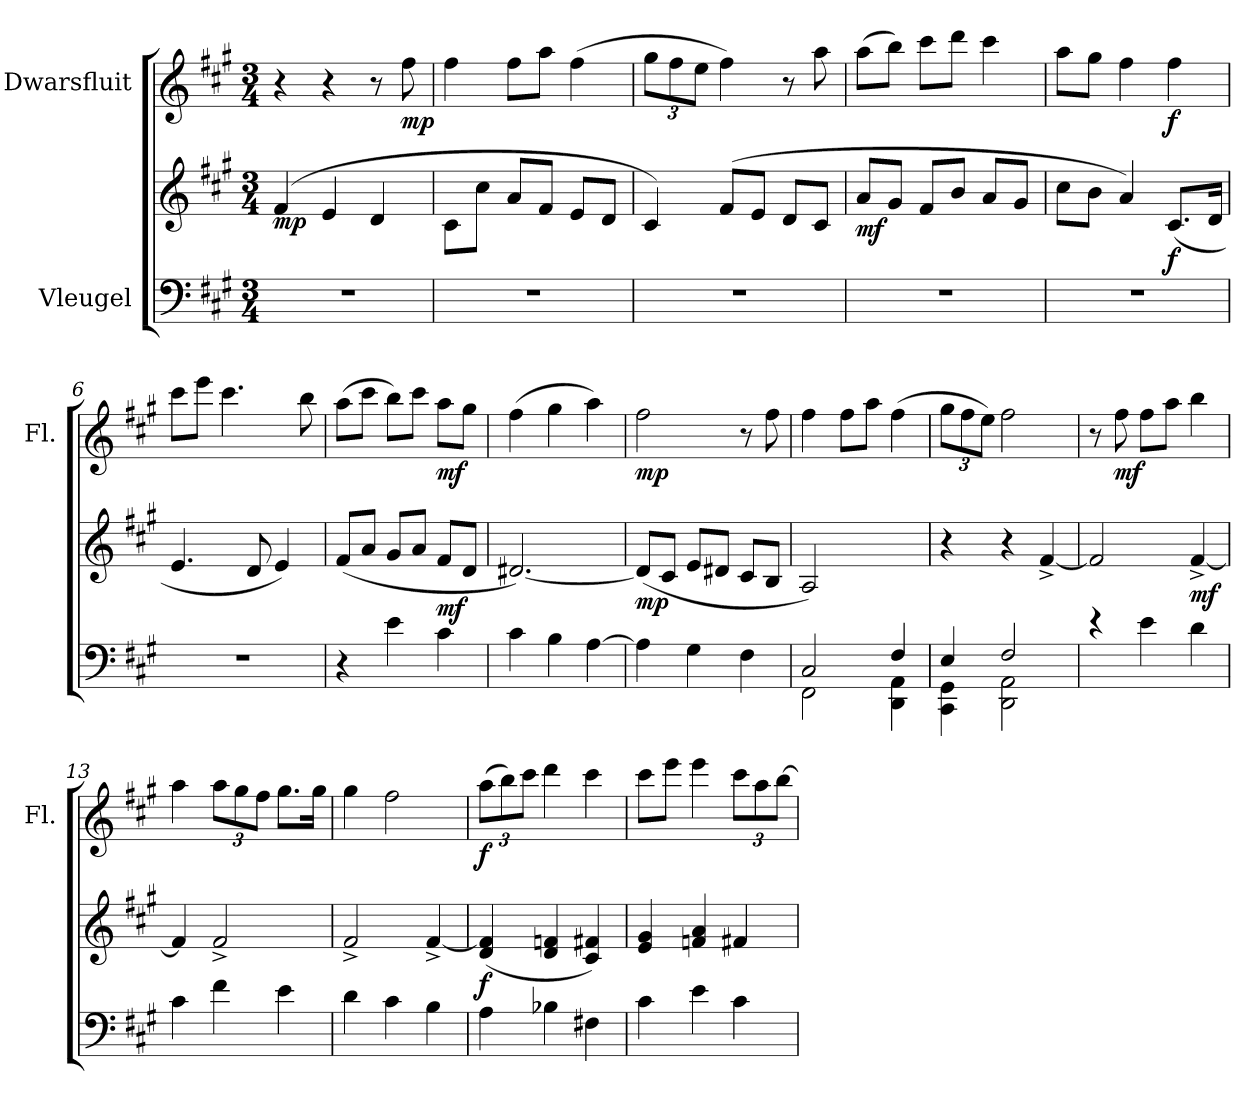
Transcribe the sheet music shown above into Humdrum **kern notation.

**kern	**kern	**dynam	**kern	**dynam
*part2	*part2	*part2	*part1	*part1
*staff3	*staff2	*staff2/3	*staff1	*staff1
*I"Vleugel	*	*	*I"Dwarsfluit	*
*	*	*	*I'Fl.	*
*clefF4	*clefG2	*	*clefG2	*
*k[f#c#g#]	*k[f#c#g#]	*	*k[f#c#g#]	*
*M3/4	*M3/4	*	*M3/4	*
*MM68	*MM68	*	*MM68	*
=1	=1	=1	=1	=1
!	!	!LO:DY:b	!	!
2.r	(4f#/	mp	4r	.
.	4e/	.	4r	.
.	4d/	.	8r	.
!	!	!	!	!LO:DY:b
.	.	.	8ff#\	mp
=2	=2	=2	=2	=2
2.r	8c#\L	.	4ff#\	.
.	8cc#\J	.	.	.
.	8a/L	.	8ff#\L	.
.	8f#/J	.	8aa\J	.
.	8e/L	.	(4ff#\	.
.	8d/J	.	.	.
=3	=3	=3	=3	=3
*	*	*	*Xbrackettup	*
2.r	4c#/)	.	12gg#\L	.
.	.	.	12ff#\	.
.	.	.	12ee\J	.
.	(8f#/L	.	4ff#\)	.
.	8e/J	.	.	.
.	8d/L	.	8r	.
.	8c#/J	.	8aa\	.
=4	=4	=4	=4	=4
!	!	!LO:DY:b	!	!
2.r	8a/L	mf	(8aa\L	.
.	8g#/J	.	8bb\J)	.
.	8f#/L	.	8ccc#\L	.
.	8b/J	.	8ddd\J	.
.	8a/L	.	4ccc#\	.
.	8g#/J	.	.	.
=5	=5	=5	=5	=5
2.r	8cc#\L	.	8aa\L	.
.	8b\J	.	8gg#\J	.
.	4a/)	.	4ff#\	.
!	!	!LO:DY:b	!	!LO:DY:b
.	(8.c#/L	f	4ff#\	f
.	16d/Jk	.	.	.
!!LO:LB:g=z
=6	=6	=6	=6	=6
2.r	4.e/	.	8ccc#\L	.
.	.	.	8eee\J	.
.	.	.	4.ccc#\	.
.	8d/	.	.	.
.	4e/)	.	.	.
.	.	.	8bb\	.
=7	=7	=7	=7	=7
4r	(>8f#/L	.	(8aa\L	.
.	8a/J	.	8ccc#\J	.
4e\	8g#/L	.	8bb\L)	.
.	8a/J	.	8ccc#\J	.
!	!	!LO:DY:b	!	!LO:DY:b
4c#\	8f#/L	mf	8aa\L	mf
.	8d/J	.	8gg#\J	.
=8	=8	=8	=8	=8
4c#\	[2.d#X/)	.	(4ff#\	.
4B\	.	.	4gg#\	.
[4A\	.	.	4aa\)	.
=9	=9	=9	=9	=9
*	*	*	*MM58	*
!	!	!LO:DY:b	!	!LO:DY:b
4A\]	(8d#/L]	mp	2ff#\	mp
.	8c#/J	.	.	.
4G#\	8e/L	.	.	.
.	8d#X/J	.	.	.
4F#\	8c#/L	.	8r	.
.	8B/J	.	8ff#\	.
=10	=10	=10	=10	=10
*	*	*	*MM68	*
*^	*	*	*	*
*	*^	*	*	*	*
2ryy	2C#/	2FF#\	2A/)	.	4ff#\	.
.	.	.	.	.	8ff#\L	.
.	.	.	.	.	8aa\J	.
4F#/	4ryy	4DD\ 4AA\	4ryy	.	(4ff#\	.
*	*v	*v	*	*	*	*
=11	=11	=11	=11	=11	=11
4E/	4CC#\ 4GG#\	4r	.	12gg#\L	.
.	.	.	.	12ff#\	.
.	.	.	.	12ee\J)	.
2F#/	2DD\ 2AA\	4r	.	2ff#\	.
.	.	[4f#^/	.	.	.
!!LO:LB:g=z
=12	=12	=12	=12	=12	=12
4r	2.ryy	2f#/]	.	8r	.
!	!	!	!	!	!LO:DY:b
.	.	.	.	8ff#\	mf
4e\	.	.	.	8ff#\L	.
.	.	.	.	8aa\J	.
!	!	!	!LO:DY:b	!	!
4d\	.	[4f#^/	mf	4bb\	.
*v	*v	*	*	*	*
=13	=13	=13	=13	=13
4c#\	4f#/]	.	4aa\	.
4f#\	2f#^/	.	12aa\L	.
.	.	.	12gg#\	.
.	.	.	12ff#\J	.
4e\	.	.	8.gg#\L	.
.	.	.	16gg#\Jk	.
=14	=14	=14	=14	=14
4d\	2f#^/	.	4gg#\	.
4c#\	.	.	2ff#\	.
4B\	[4f#^/	.	.	.
=15	=15	=15	=15	=15
!	!	!LO:DY:b	!	!LO:DY:b
4A\	(4d/ 4f#/]	f	(12aa\L	f
.	.	.	12bb\)	.
.	.	.	12ccc#\J	.
4B-X\	4d/ 4fn/	.	4ddd\	.
4F#X\	4c#/ 4f#X/)	.	4ccc#\	.
=16	=16	=16	=16	=16
4c#\	4e/ 4g#/	.	8ccc#\L	.
.	.	.	8eee\J	.
4e\	4fn/ 4a/	.	4eee\	.
4c#\	4f#X/	.	12ccc#\L	.
.	.	.	12aa\	.
.	.	.	[12bb\J	.
=	=	=	=	=
*-	*-	*-	*-	*-
